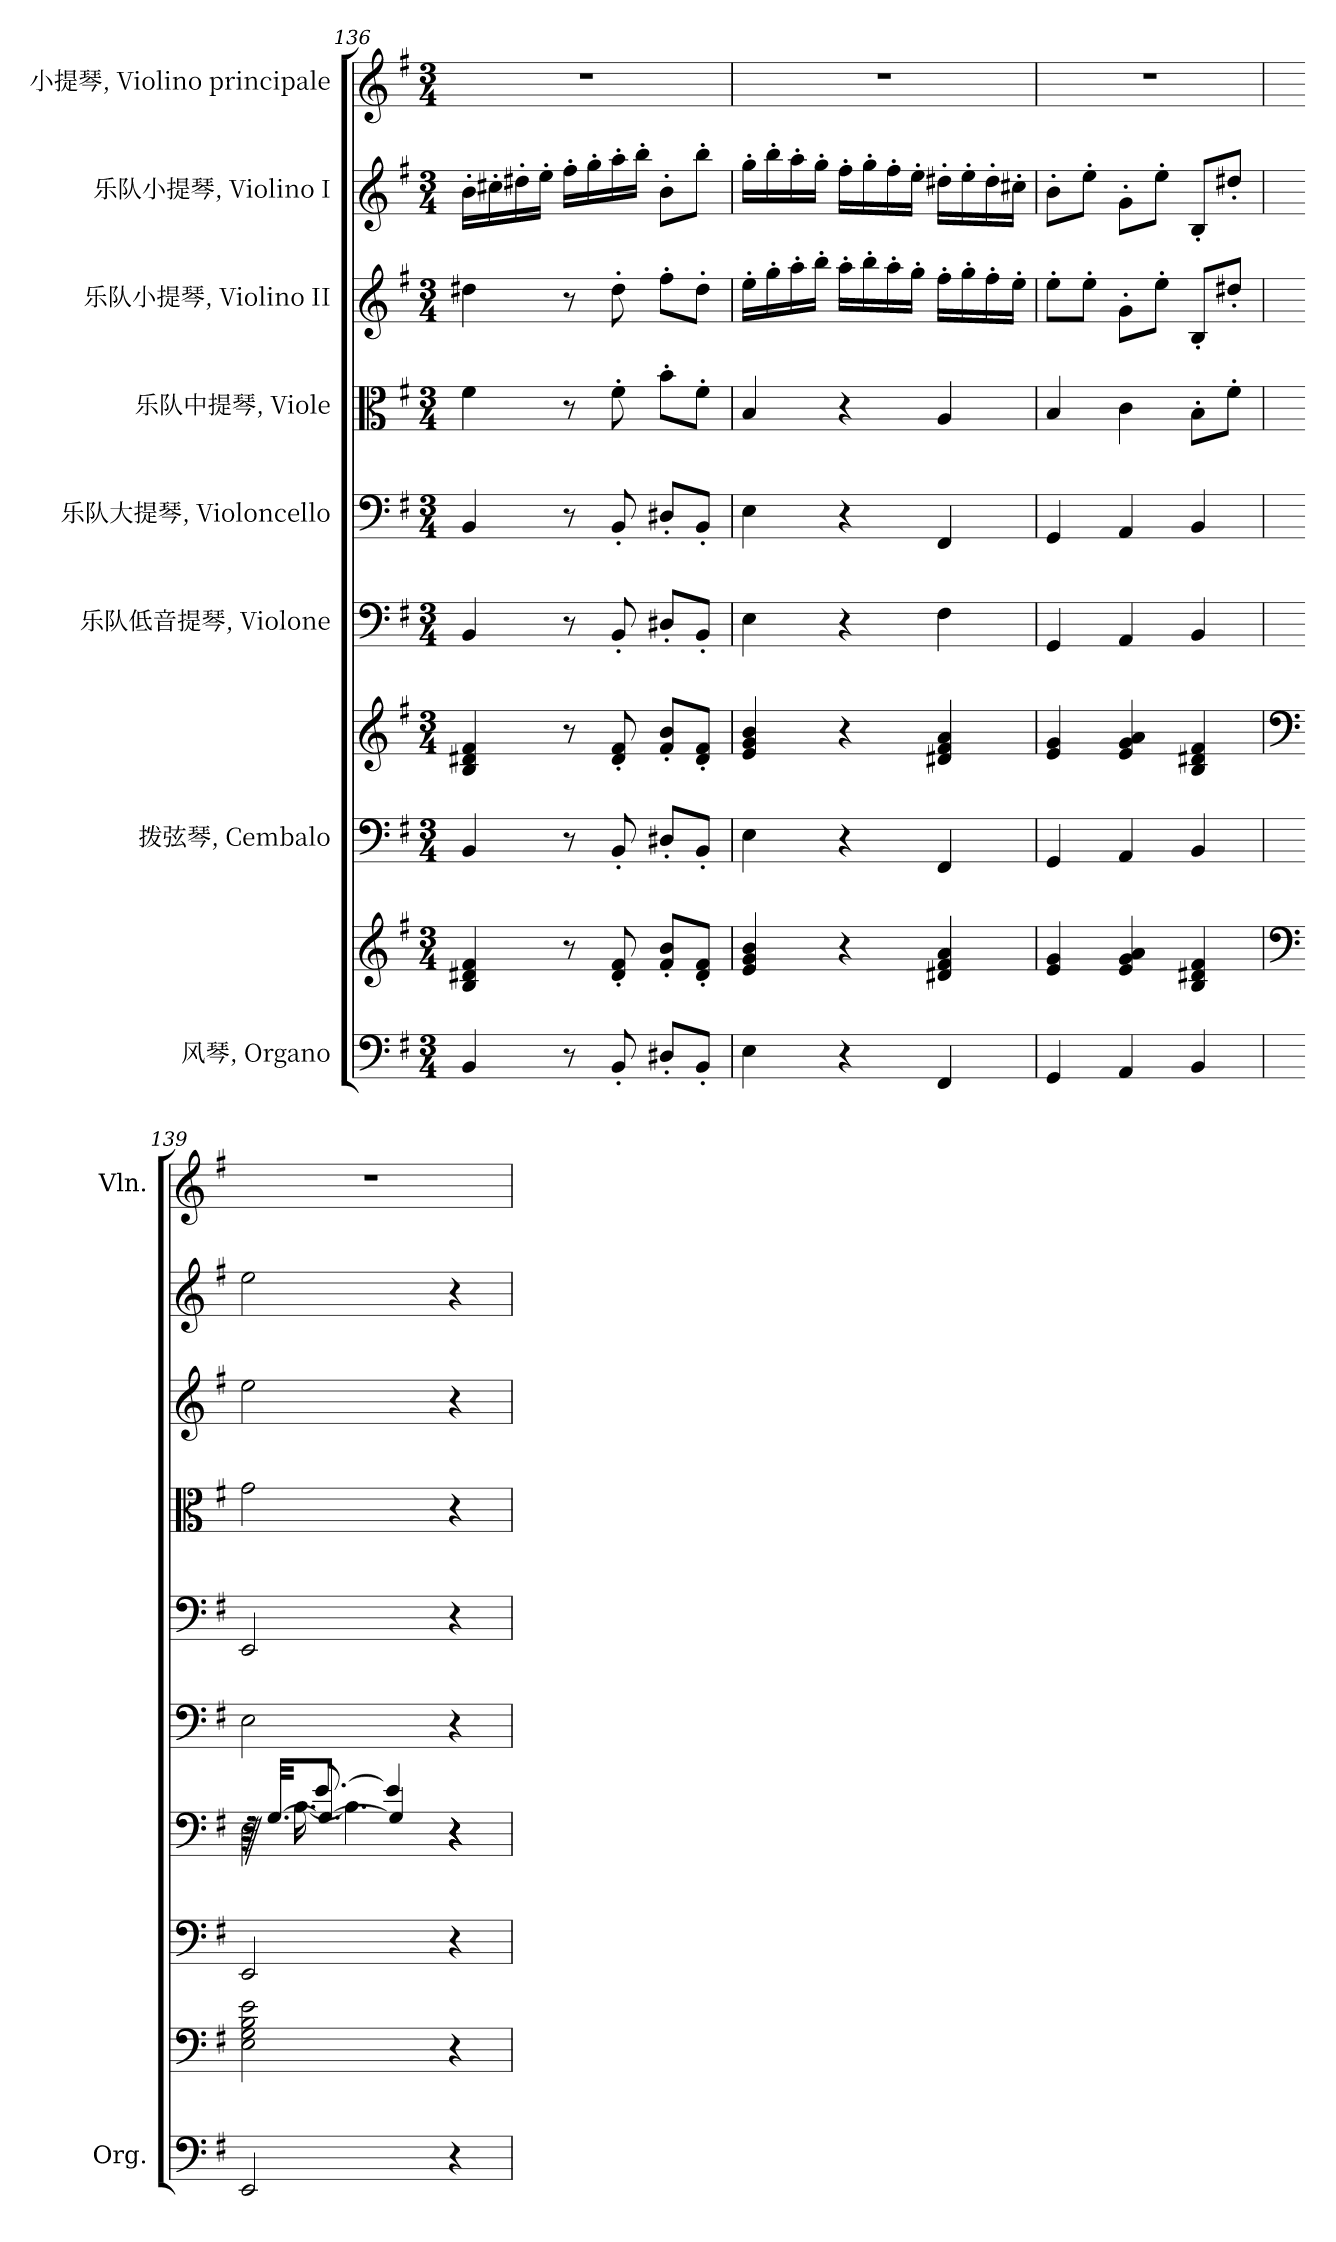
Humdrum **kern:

**kern	**kern	**kern	**kern	**kern	**kern	**kern	**kern	**kern	**kern
*part8	*part8	*part7	*part7	*part6	*part5	*part4	*part3	*part2	*part1
*staff10	*staff9	*staff8	*staff7	*staff6	*staff5	*staff4	*staff3	*staff2	*staff1
*I"风琴, Organo	*	*I"拨弦琴, Cembalo	*	*I"乐队低音提琴, Violone	*I"乐队大提琴, Violoncello	*I"乐队中提琴, Viole	*I"乐队小提琴, Violino II	*I"乐队小提琴, Violino I	*I"小提琴, Violino principale
*I'Org.	*	*	*	*	*	*	*	*	*I'Vln.
*clefF4	*clefG2	*clefF4	*clefG2	*clefF4	*clefF4	*clefC3	*clefG2	*clefG2	*clefG2
*	*	*	*	*ITrd7c12	*	*	*	*	*
*k[f#]	*k[f#]	*k[f#]	*k[f#]	*k[f#]	*k[f#]	*k[f#]	*k[f#]	*k[f#]	*k[f#]
*M3/4	*M3/4	*M3/4	*M3/4	*M3/4	*M3/4	*M3/4	*M3/4	*M3/4	*M3/4
=136	=136	=136	=136	=136	=136	=136	=136	=136	=136
4BB/	4B/ 4d#X/ 4f#/	4BB/	4B/ 4d#X/ 4f#/	4BBB/	4BB/	4f#\	4dd#X\	16b'\LL	2.r
.	.	.	.	.	.	.	.	16cc#X'\	.
.	.	.	.	.	.	.	.	16dd#X'\	.
.	.	.	.	.	.	.	.	16ee'\JJ	.
8r	8r	8r	8r	8r	8r	8r	8r	16ff#'\LL	.
.	.	.	.	.	.	.	.	16gg'\	.
8BB'/	8d#/' 8f#/'	8BB'/	8d#/' 8f#/'	8BBB'/	8BB'/	8f#'\	8dd#'\	16aa'\	.
.	.	.	.	.	.	.	.	16bb'\JJ	.
8D#X'/L	8f#/' 8b/'L	8D#X'/L	8f#/' 8b/'L	8DD#X'/L	8D#X'/L	8b'\L	8ff#'\L	8b'\L	.
8BB'/J	8d#/' 8f#/'J	8BB'/J	8d#/' 8f#/'J	8BBB'/J	8BB'/J	8f#'\J	8dd#'\J	8bb'\J	.
=137	=137	=137	=137	=137	=137	=137	=137	=137	=137
4E\	4e/ 4g/ 4b/	4E\	4e/ 4g/ 4b/	4EE\	4E\	4B/	16ee'\LL	16gg'\LL	2.r
.	.	.	.	.	.	.	16gg'\	16bb'\	.
.	.	.	.	.	.	.	16aa'\	16aa'\	.
.	.	.	.	.	.	.	16bb'\JJ	16gg'\JJ	.
4r	4r	4r	4r	4r	4r	4r	16aa'\LL	16ff#'\LL	.
.	.	.	.	.	.	.	16bb'\	16gg'\	.
.	.	.	.	.	.	.	16aa'\	16ff#'\	.
.	.	.	.	.	.	.	16gg'\JJ	16ee'\JJ	.
4FF#/	4d#X/ 4f#/ 4a/	4FF#/	4d#X/ 4f#/ 4a/	4FF#\	4FF#/	4A/	16ff#'\LL	16dd#X'\LL	.
.	.	.	.	.	.	.	16gg'\	16ee'\	.
.	.	.	.	.	.	.	16ff#'\	16dd#'\	.
.	.	.	.	.	.	.	16ee'\JJ	16cc#X'\JJ	.
!!LO:PB:g=z
=138	=138	=138	=138	=138	=138	=138	=138	=138	=138
*	*	*	*	*	*	*	*	*	*MM101
4GG/	4e/ 4g/	4GG/	4e/ 4g/	4GGG/	4GG/	4B/	8ee'\L	8b'\L	2.r
.	.	.	.	.	.	.	8ee'\J	8ee'\J	.
4AA/	4e/ 4g/ 4a/	4AA/	4e/ 4g/ 4a/	4AAA/	4AA/	4c\	8g'\L	8g'\L	.
.	.	.	.	.	.	.	8ee'\J	8ee'\J	.
4BB/	4B/ 4d#X/ 4f#/	4BB/	4B/ 4d#X/ 4f#/	4BBB/	4BB/	8B'\L	8B'/L	8B'/L	.
.	.	.	.	.	.	8f#'\J	8dd#X'/J	8dd#X'/J	.
=139	=139	=139	=139	=139	=139	=139	=139	=139	=139
*	*clefF4	*	*clefF4	*	*	*	*	*	*
*	*	*	*	*	*	*	*	*	*MM60
*	*	*	*^	*	*	*	*	*	*
*	*	*	*	*^	*	*	*	*	*	*
*	*	*	*	*	*^	*	*	*	*	*	*
2EE/	2E\ 2G\ 2B\ 2e\	2EE/	16r	32r	64r	2E\	2EE\	2EE/	2g\	2ee\	2ee\	2.r
.	.	.	.	.	[32.G/KKL	.	.	.	.	.	.	.
.	.	.	.	[16.B\	.	.	.	.	.	.	.	.
.	.	.	[8.e/	.	8.G/J_	.	.	.	.	.	.	.
.	.	.	.	4.B\]	.	.	.	.	.	.	.	.
.	.	.	4e/]	.	4G/]	.	.	.	.	.	.	.
4r	4r	4r	4r	4r	4r	4r	4r	4r	4r	4r	4r	.
*	*	*	*v	*v	*v	*v	*	*	*	*	*	*
=	=	=	=	=	=	=	=	=	=
*-	*-	*-	*-	*-	*-	*-	*-	*-	*-
